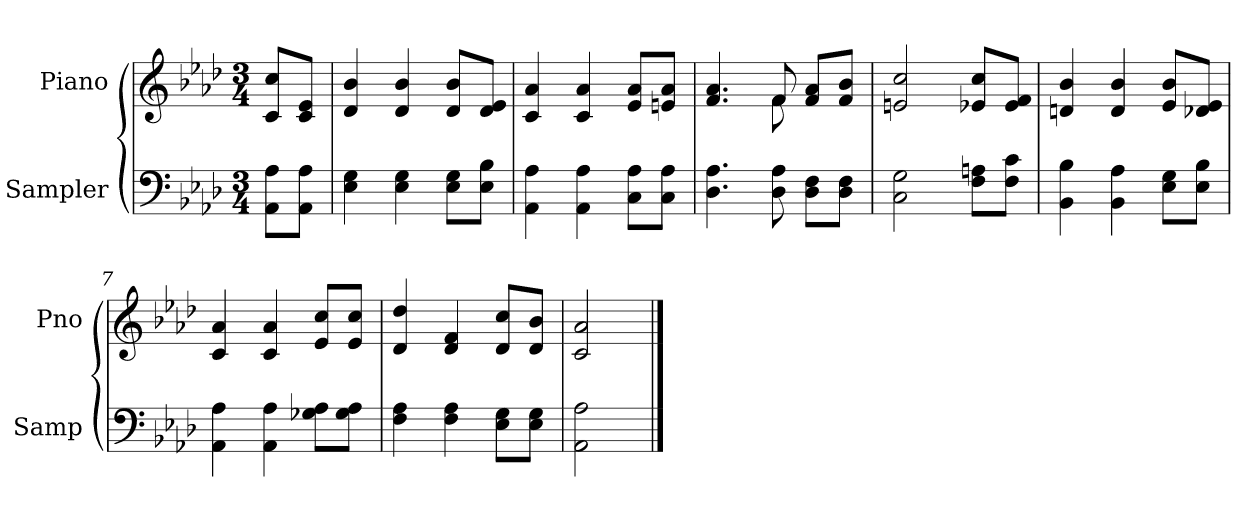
**kern	**kern
*part2	*part1
*staff2	*staff1
*I"Sampler	*I"Piano
*I'Samp	*I'Pno
*clefF4	*clefG2
*k[b-e-a-d-]	*k[b-e-a-d-]
*A-:	*A-:
*M3/4	*M3/4
=1	=1
8AA-\ 8A-\L	8c/ 8cc/L
8AA-\ 8A-\J	8c/ 8e-/J
=2	=2
4E- 4G	4d- 4b-
4E- 4G	4d- 4b-
8E-\ 8G\L	8d-/ 8b-/L
8E-\ 8B-\J	8d-/ 8e-/J
=3	=3
4AA- 4A-	4c 4a-
4AA- 4A-	4c 4a-
8C\ 8A-\L	8e-/ 8a-/L
8C\ 8A-\J	8en/ 8a-/J
=4	=4
*	*^
4.D- 4.A-	4.f 4.a-	4.ryy
8D- 8A-	8f/	8f
8D-\ 8F\L	8f/ 8a-/L	4ryy
8D-\ 8F\J	8f/ 8b-/J	.
*	*v	*v
=5	=5
2C 2G	2en 2cc
8F\ 8An\L	8e-X/ 8cc/L
8F\ 8c\J	8e-/ 8f/J
=6	=6
4BB- 4B-	4dn 4b-
4BB- 4A-	4d 4b-
8E-\ 8G\L	8e-/ 8b-/L
8E-\ 8B-\J	8d-X/ 8e-/J
=7	=7
4AA- 4A-	4c 4a-
4AA- 4A-	4c 4a-
8G-X\ 8A-\L	8e-/ 8cc/L
8G-\ 8A-\J	8e-/ 8cc/J
=8	=8
4F 4A-	4d- 4dd-
4F 4A-	4d- 4f
8E-\ 8G\L	8d-/ 8cc/L
8E-\ 8G\J	8d-/ 8b-/J
=9	=9
2AA- 2A-	2c 2a-
==	==
*-	*-
